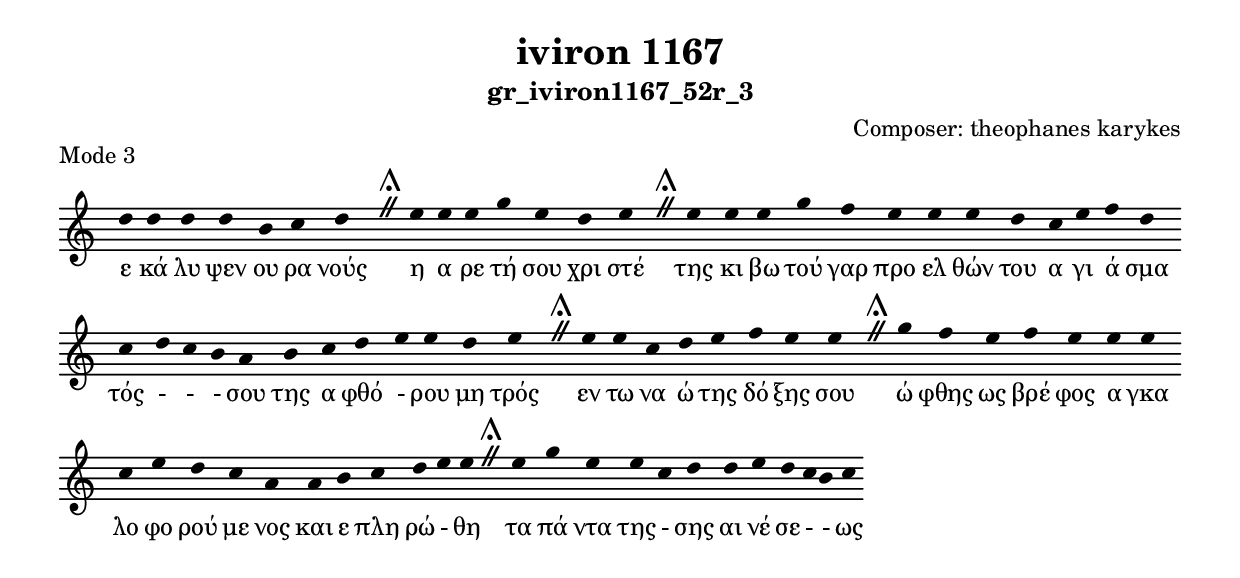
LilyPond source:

\include "gregorian.ly"

	\header {
 	  title = "iviron 1167"
	  subtitle = "gr_iviron1167_52r_3"
	  composer = "Composer: theophanes karykes"
	  piece = "Mode 3"
	}

	chant = {
	  d''4 d''4 d''4 d''4 b'4 c''4 d''4 \divisioMaior
 e''4 e''4 e''4 g''4 e''4 d''4 e''4 \divisioMaior
 e''4 e''4 e''4 g''4 f''4 e''4 e''4 e''4 d''4 c''4 e''4 f''4 d''4 c''4 d''4 c''4 b'4 a'4 b'4 c''4 d''4 e''4 e''4 d''4 e''4 \divisioMaior
 e''4 e''4 c''4 d''4 e''4 f''4 e''4 e''4 \divisioMaior
 g''4 f''4 e''4 f''4 e''4 e''4 e''4 c''4 e''4 d''4 c''4 a'4 a'4 b'4 c''4 d''4 e''4 e''4 \divisioMaior
 e''4 g''4 e''4 e''4 c''4 d''4 d''4 e''4 d''4 c''4 b'4 c''4\finalis
	}

	verba = \lyricmode {ε κά λυ ψεν ου ρα νούς 
η α ρε τή σου χρι στέ 
της κι βω τού γαρ προ ελ θών του α γι ά σμα τός -  -  - σου της α φθό - ρου μη τρός 
εν τω να ώ της δό ξης σου 
ώ φθης ως βρέ φος α γκα λο φο ρού με νος και ε πλη ρώ - θη 
τα πά ντα της - σης αι νέ σε -  - ως 
	}


	\score {
	  \new Staff <<
	  \new Voice = "melody" \chant
	  \new Lyrics = "one" \lyricsto melody \verba
	  >>
	  \layout {
	    \context {
	      \Staff
	      \remove "Time_signature_engraver"
	      \remove "Bar_engraver"
	    }
	    \context {
	      \Voice
	      \remove "Stem_engraver"
	    }
	  }
	}